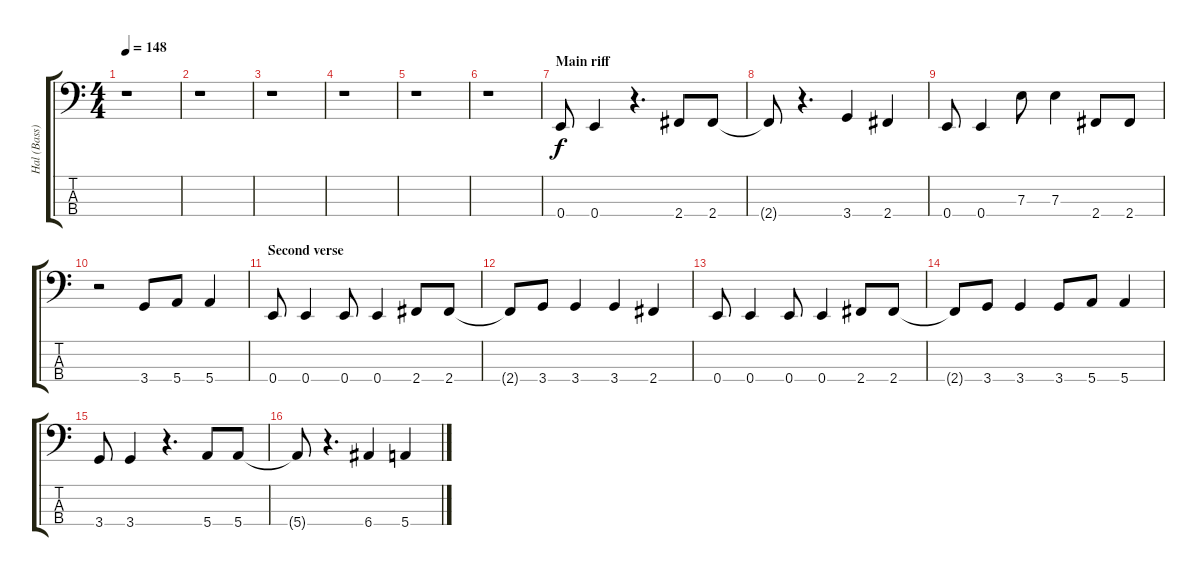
\track ("Hal (Bass)" "Hal (Bass)") {instrument electricbassfinger}
\staff {score tabs}
\tuning (G2 D2 A1 E1) {hide}
\ts (4 4)
\tempo 148
\clef f4
\ks c
r.1{dy f} |
r.1 |
r.1 |
r.1 |
r.1 |
r.1 |
\section ("" "Main riff")
0.4.8 0.4.4 r.4{d} 2.4.8 2.4.8 |
2.4{t}.8 r.4{d} 3.4.4 2.4.4 |
0.4.8 0.4.4 7.3.8 7.3.4 2.4.8 2.4.8 |
r.2 3.4.8 5.4.8 5.4.4 |
\section ("" "Second verse")
0.4.8 0.4.4 0.4.8 0.4.4 2.4.8 2.4.8 |
2.4{t}.8 3.4.8 3.4.4 3.4.4 2.4.4 |
0.4.8 0.4.4 0.4.8 0.4.4 2.4.8 2.4.8 |
2.4{t}.8 3.4.8 3.4.4 3.4.8 5.4.8 5.4.4 |
3.4.8 3.4.4 r.4{d} 5.4.8 5.4.8 |
5.4{t}.8 r.4{d} 6.4.4 5.4.4
